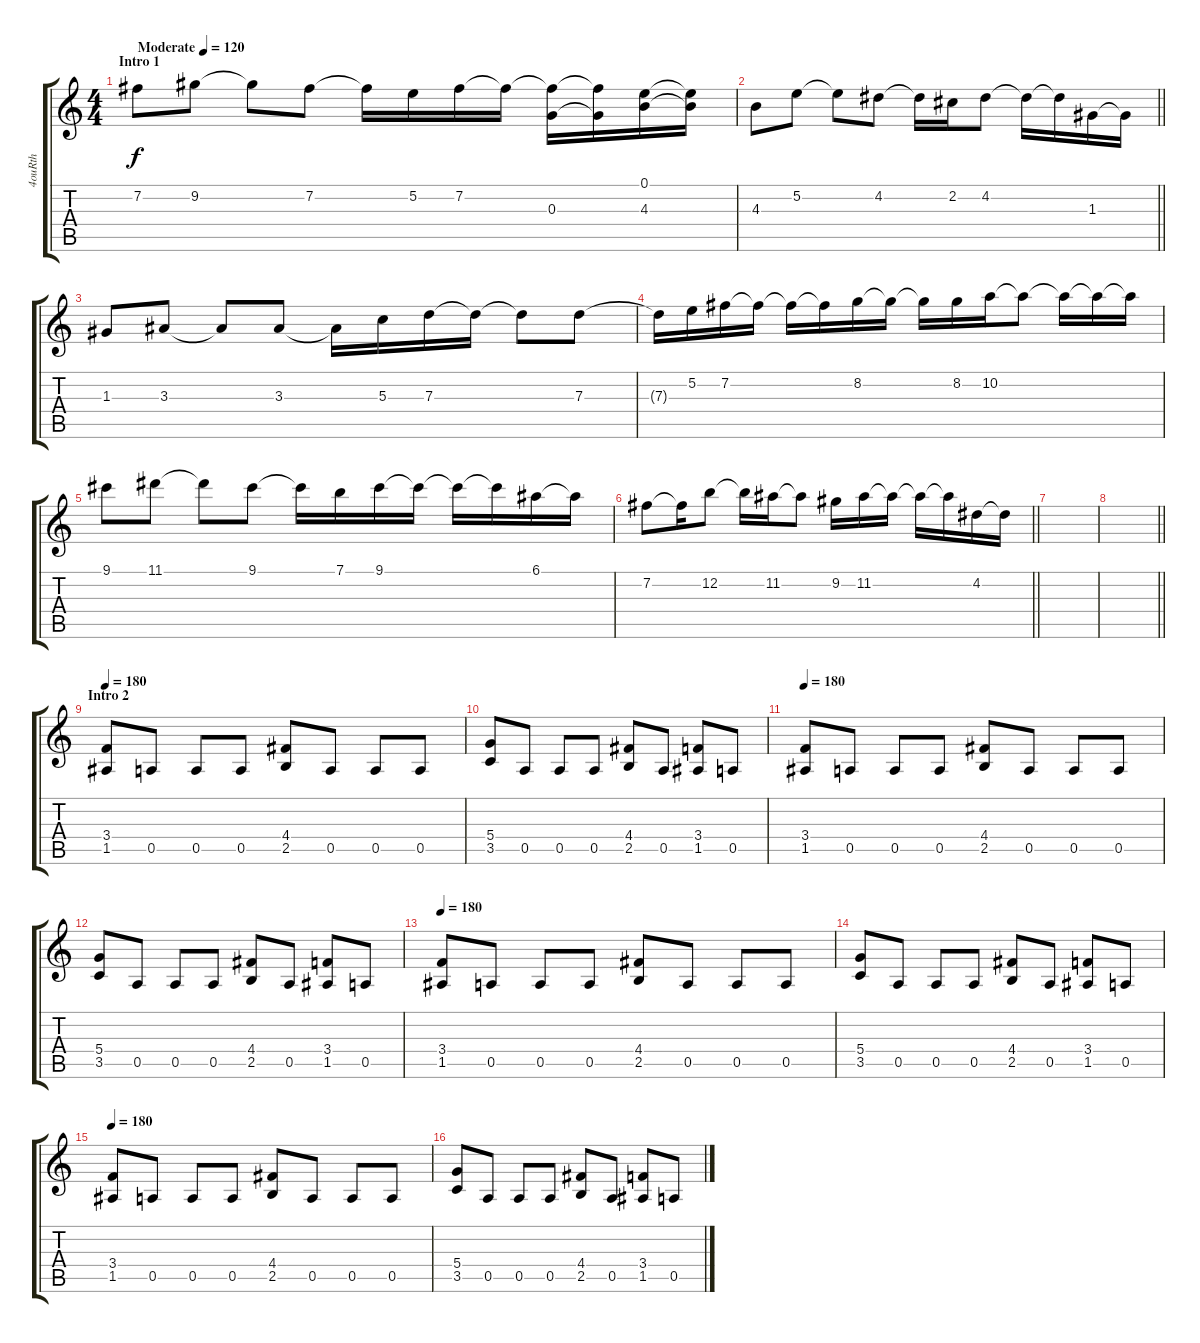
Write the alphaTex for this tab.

\track ("4ouRth" "4ouRth") {instrument distortionguitar}
\staff {score tabs}
\tuning (E4 B3 G3 D3 A2 E2) {hide}
\ts (4 4)
\section ("" "Intro 1")
\tempo (120 "Moderate")
\clef g2
\ks c
7.2.8{dy f instrument distortionguitar} 9.2.8 9.2{t}.8 7.2.8 7.2{t}.16 5.2.16 7.2.16 7.2{t}.16 (7.2{t} 0.3).16 (7.2{t} 0.3{t}).16 (0.1 4.3).16 (0.1{t} 4.3{t}).16 |
\barLineRight lightlight
4.3.8 5.2.8 5.2{t}.8 4.2.8 4.2{t}.16 2.2.16 4.2.8 4.2{t}.16 4.2{t}.16 1.3.16 1.3{t}.16 |
1.3.8 3.3.8 3.3{t}.8 3.3.8 3.3{t}.16 5.3.16 7.3.16 7.3{t}.16 7.3{t}.8 7.3.8 |
7.3{t}.16 5.2.16 7.2.16 7.2{t}.16 7.2{t}.16 7.2{t}.16 8.2.16 8.2{t}.16 8.2{t}.16 8.2.16 10.2.16 10.2{t}.8 10.2{t}.16 10.2{t}.16 10.2{t}.16 |
9.1.8 11.1.8 11.1{t}.8 9.1.8 9.1{t}.16 7.1.16 9.1.16 9.1{t}.16 9.1{t}.16 9.1{t}.16 6.1.16 6.1{t}.16 |
\barLineRight lightlight
7.2.8 7.2{t}.16 12.2.8 12.2{t}.16 11.2.16 11.2{t}.8 9.2.16 11.2.16 11.2{t}.16 11.2{t}.16 11.2{t}.16 4.2.16 4.2{t}.16 |
|
\barLineRight lightlight
|
\section ("" "Intro 2")
\tempo 180
(3.4 1.5).8 0.5.8 0.5.8 0.5.8 (4.4 2.5).8 0.5.8 0.5.8 0.5.8 |
(5.4 3.5).8 0.5.8 0.5.8 0.5.8 (4.4 2.5).8 0.5.8 (3.4 1.5).8 0.5.8 |
\tempo 180
(3.4 1.5).8 0.5.8 0.5.8 0.5.8 (4.4 2.5).8 0.5.8 0.5.8 0.5.8 |
(5.4 3.5).8 0.5.8 0.5.8 0.5.8 (4.4 2.5).8 0.5.8 (3.4 1.5).8 0.5.8 |
\tempo 180
(3.4 1.5).8 0.5.8 0.5.8 0.5.8 (4.4 2.5).8 0.5.8 0.5.8 0.5.8 |
(5.4 3.5).8 0.5.8 0.5.8 0.5.8 (4.4 2.5).8 0.5.8 (3.4 1.5).8 0.5.8 |
\tempo 180
(3.4 1.5).8 0.5.8 0.5.8 0.5.8 (4.4 2.5).8 0.5.8 0.5.8 0.5.8 |
(5.4 3.5).8 0.5.8 0.5.8 0.5.8 (4.4 2.5).8 0.5.8 (3.4 1.5).8 0.5.8
